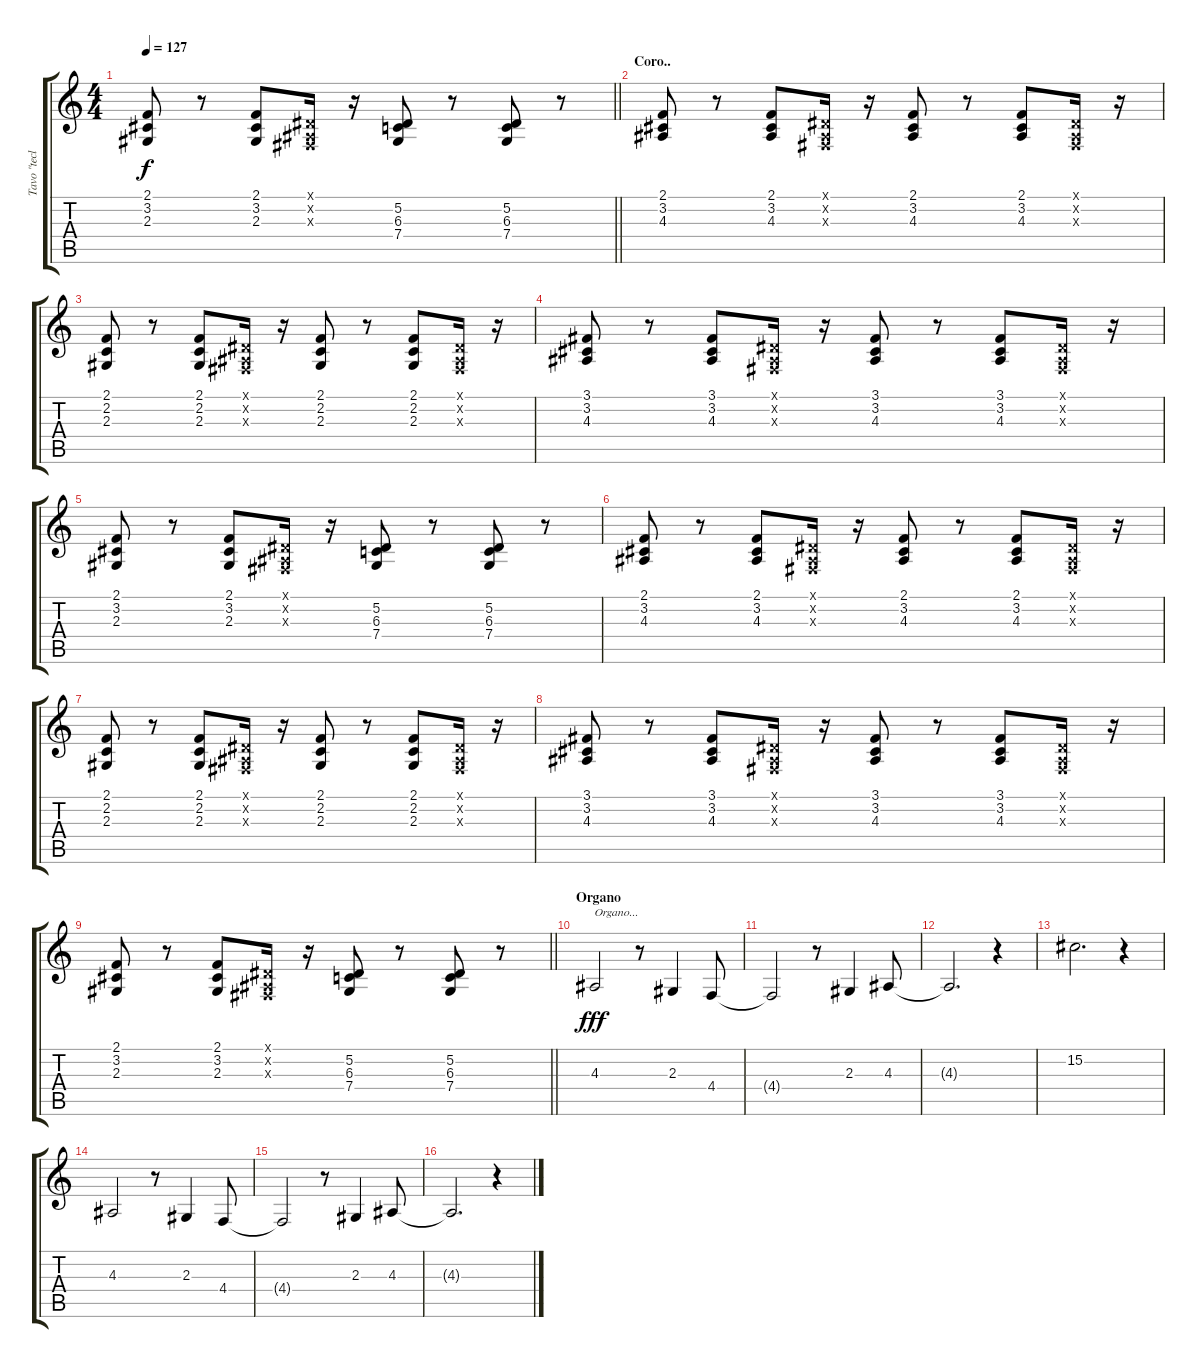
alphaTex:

\track ("Tavo \"teclados\"" "Tavo \"tecl") {instrument lead2sawtooth}
\staff {score tabs}
\tuning (Eb4 Bb3 Gb3 Db3 Ab2 Eb2) {hide}
\ts (4 4)
\tempo 127
\clef g2
\barLineRight lightlight
\ks c
(2.1 3.2 2.3).8{dy f} r.8 (2.1 3.2 2.3).8 (0.1{x} 0.2{x} 0.3{x}).16 r.16 (5.2 6.3 7.4).8 r.8 (5.2 6.3 7.4).8 r.8 |
\section ("" "Coro..")
(2.1 3.2 4.3).8{volume 7} r.8 (2.1 3.2 4.3).8 (0.1{x} 0.2{x} 0.3{x}).16 r.16 (2.1 3.2 4.3).8 r.8 (2.1 3.2 4.3).8 (0.1{x} 0.2{x} 0.3{x}).16 r.16 |
(2.1 2.2 2.3).8 r.8 (2.1 2.2 2.3).8 (0.1{x} 0.2{x} 0.3{x}).16 r.16 (2.1 2.2 2.3).8 r.8 (2.1 2.2 2.3).8 (0.1{x} 0.2{x} 0.3{x}).16 r.16 |
(3.1 3.2 4.3).8 r.8 (3.1 3.2 4.3).8 (0.1{x} 0.2{x} 0.3{x}).16 r.16 (3.1 3.2 4.3).8 r.8 (3.1 3.2 4.3).8 (0.1{x} 0.2{x} 0.3{x}).16 r.16 |
(2.1 3.2 2.3).8 r.8 (2.1 3.2 2.3).8 (0.1{x} 0.2{x} 0.3{x}).16 r.16 (5.2 6.3 7.4).8 r.8 (5.2 6.3 7.4).8 r.8 |
(2.1 3.2 4.3).8 r.8 (2.1 3.2 4.3).8 (0.1{x} 0.2{x} 0.3{x}).16 r.16 (2.1 3.2 4.3).8 r.8 (2.1 3.2 4.3).8 (0.1{x} 0.2{x} 0.3{x}).16 r.16 |
(2.1 2.2 2.3).8 r.8 (2.1 2.2 2.3).8 (0.1{x} 0.2{x} 0.3{x}).16 r.16 (2.1 2.2 2.3).8 r.8 (2.1 2.2 2.3).8 (0.1{x} 0.2{x} 0.3{x}).16 r.16 |
(3.1 3.2 4.3).8 r.8 (3.1 3.2 4.3).8 (0.1{x} 0.2{x} 0.3{x}).16 r.16 (3.1 3.2 4.3).8 r.8 (3.1 3.2 4.3).8 (0.1{x} 0.2{x} 0.3{x}).16 r.16 |
\barLineRight lightlight
(2.1 3.2 2.3).8 r.8 (2.1 3.2 2.3).8 (0.1{x} 0.2{x} 0.3{x}).16 r.16 (5.2 6.3 7.4).8 r.8 (5.2 6.3 7.4).8 r.8 |
\section ("" "Organo")
4.3.2{txt "Organo..." dy fff volume 16 instrument drawbarorgan} r.8 2.3.4 4.4.8 |
4.4{t}.2 r.8 2.3.4 4.3.8 |
4.3{t}.2{d} r.4 |
15.2.2{d} r.4 |
4.3.2 r.8 2.3.4 4.4.8 |
4.4{t}.2 r.8 2.3.4 4.3.8 |
4.3{t}.2{d} r.4
